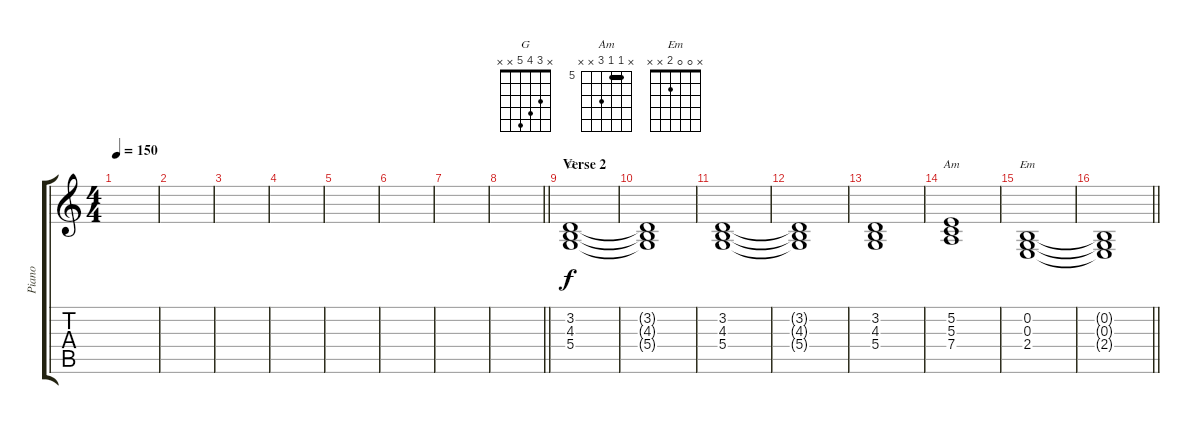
\track ("Piano" "Piano") {instrument acousticgrandpiano}
\staff {score tabs}
\tuning (E4 B3 G3 D3 A2 E2) {hide}
\chord ("G" x 3 4 5 x x)
\chord ("Am" x 5 5 7 x x) {firstfret 5 barre 5}
\chord ("Em" x 0 0 2 x x)
\ts (4 4)
\tempo 150
\clef g2
\ks c
|
|
|
|
|
|
|
\barLineRight lightlight
|
\section ("" "Verse 2")
(3.2 4.3 5.4).1{ch "G"} |
(3.2{t} 4.3{t} 5.4{t}).1 |
(3.2 4.3 5.4).1 |
(3.2{t} 4.3{t} 5.4{t}).1 |
(3.2 4.3 5.4).1 |
(5.2 5.3 7.4).1{ch "Am"} |
(0.2 0.3 2.4).1{ch "Em"} |
\barLineRight lightlight
(0.2{t} 0.3{t} 2.4{t}).1
